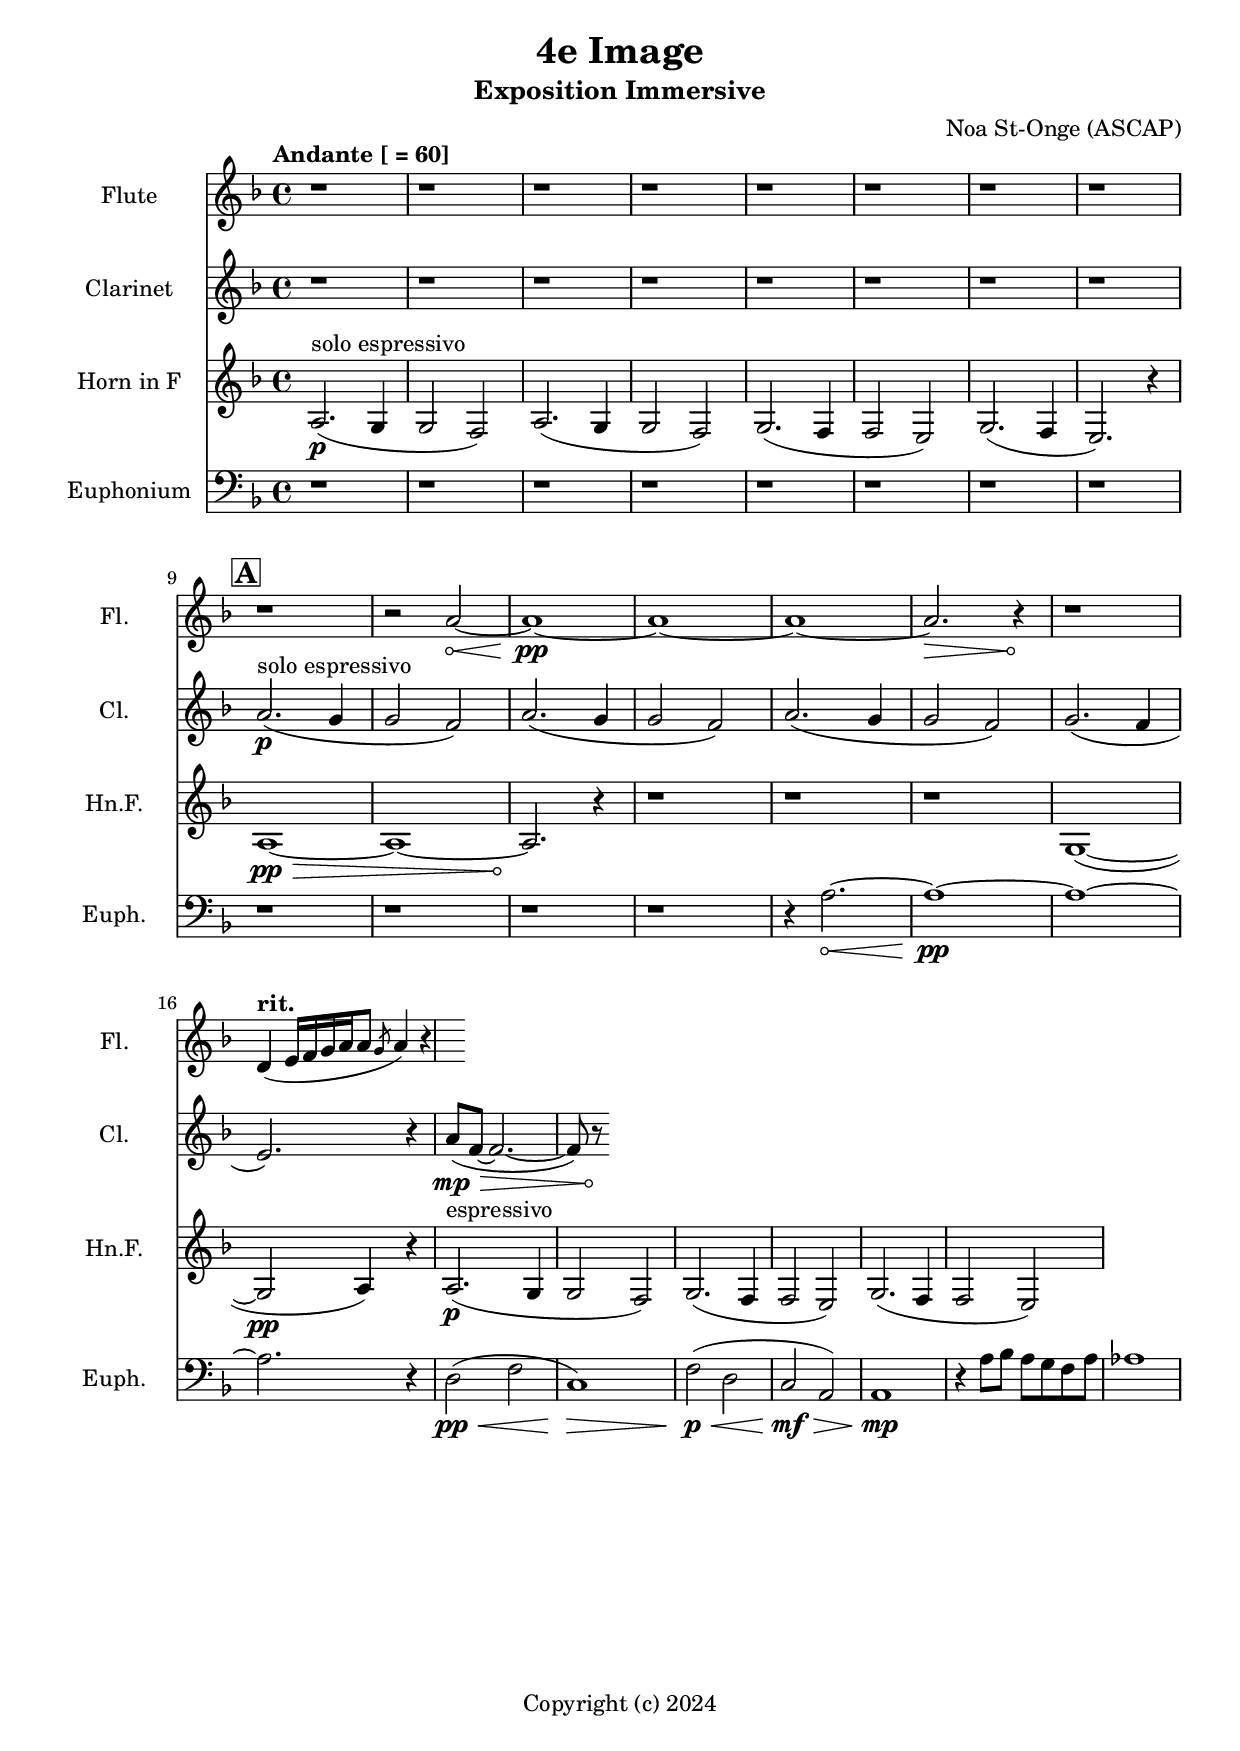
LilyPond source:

\version "2.24.2"

\header {
  title = "4e Image"
  subtitle = "Exposition Immersive"
  composer = "Noa St-Onge (ASCAP)"
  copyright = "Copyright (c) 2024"
  % Remove default LilyPond tagline
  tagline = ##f
}

global = {
  \time 4/4
  \tempo "Andante [ = 60]"
  \key f \major
  
   \set Score.rehearsalMarkFormatter = #format-mark-box-alphabet
}

flute = \relative c'' {
  \global
  % Music follows here.
   \repeat unfold 9 {r1} r2
   \override Hairpin.circled-tip = ##t
    a2\< ~ a1\!\pp ~ a1 ~ a1 ~ a2.\> r4\! r1
     
  \tempo \markup { "rit. " } d,4 (e16 [f16 g16 a16 a8] \slashedGrace g8 a4) r4
   
}

clarinet = \relative c'' {
  \global
  \transposition bes
  % Music follows here.
  
  \repeat unfold 8 {r1}
  \mark \default
  a2.\p^"solo espressivo"( g4 g2 f2)
  a2.( g4 g2 f2)
  a2.( g4 g2 f2) 
  g2.( f4 \break e2.) r4

  \override Hairpin.circled-tip = ##t
  a8(\mp\> f8 ~ f2. ~ f8) r8\!
}

hornF = \relative c' {
  \global
  \transposition f
  
  a2.\p^"solo espressivo"( g4 g2 f2)
  a2.( g4 g2 f2)
  g2.( f4 f2 e2)
  g2.( f4 e2.) r4 \break
  
  
  \override Hairpin.circled-tip = ##t
  a1\>\pp ~ a1 ~ a2.\!
  
  r4 \repeat unfold 3 {r1}
  
  g1( ~ g2\pp a4) r4
  
  a2.\p^"espressivo"( g4 g2 f2)
  \repeat unfold 2 {g2. (f4 f2 e2)}
  
}

euphonium = \relative c {
  \global
  
  \repeat unfold 12 {r1} r4
  
  \once \override Hairpin.circled-tip = ##t
  a'2.\< ~ a1\!\pp ~ a1 ~ a2. r4
  
  d,2\pp\<( f2 c1\!)\>
  f2\!\p\<( d2 c2\!\mf\> a2) a1\!\mp
  
  r4 a'8 bes a g f a
  aes1
}

flutePart = \new Staff \with {
  instrumentName = "Flute"
  shortInstrumentName = "Fl."
  midiInstrument = "flute"
} \flute

clarinetPart = \new Staff \with {
  instrumentName = "Clarinet"
  shortInstrumentName = "Cl."
  midiInstrument = "clarinet"
} \clarinet

hornFPart = \new Staff \with {
  instrumentName = "Horn in F"
  shortInstrumentName = "Hn.F."
  midiInstrument = "french horn"
} \hornF

euphoniumPart = \new Staff \with {
  instrumentName = "Euphonium"
  shortInstrumentName = "Euph."
  midiInstrument = "trombone"
} { \clef bass \euphonium }

\score {
  <<
    \flutePart
    \transpose c c \clarinetPart
    \transpose c c \hornFPart
    \euphoniumPart
  >>
      \layout {
      indent = 25
      short-indent = 20
    }
  \midi {
    \tempo 4=60
  }
}
